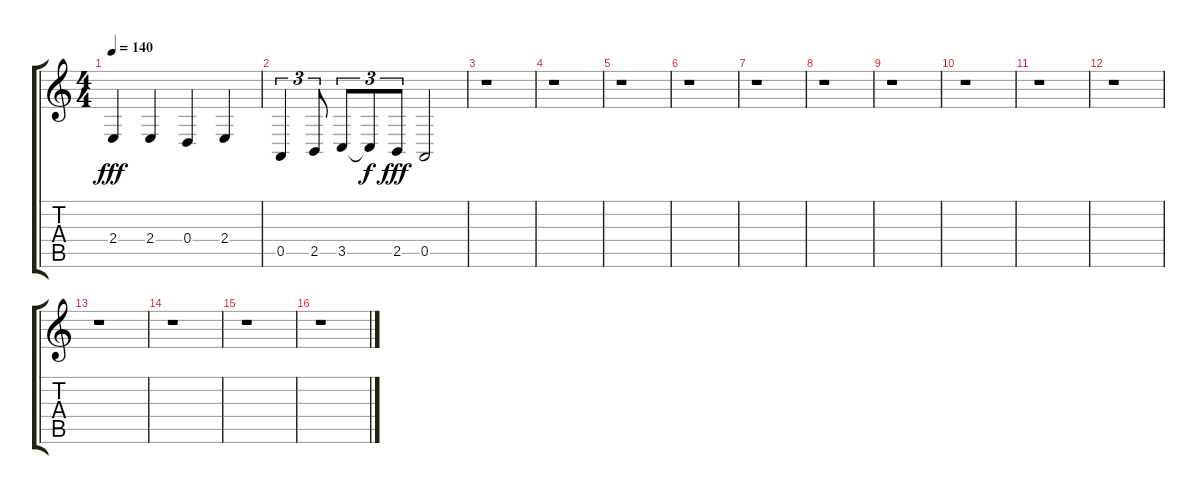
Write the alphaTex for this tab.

\track "" {instrument pad1newage}
\staff {score tabs}
\tuning (E4 B3 G3 D3 A2 E2) {hide}
\ts (4 4)
\tempo 140
\clef g2
\ks c
2.4.4{dy fff} 2.4.4 0.4.4 2.4.4 |
0.5.4{tu (3 2)} 2.5.8{tu (3 2)} 3.5.8{tu (3 2)} 3.5{t}.8{tu (3 2) dy f} 2.5.8{tu (3 2) dy fff} 0.5.2 |
r.1 |
r.1 |
r.1 |
r.1 |
r.1 |
r.1 |
r.1 |
r.1 |
r.1 |
r.1 |
r.1 |
r.1 |
r.1 |
r.1
